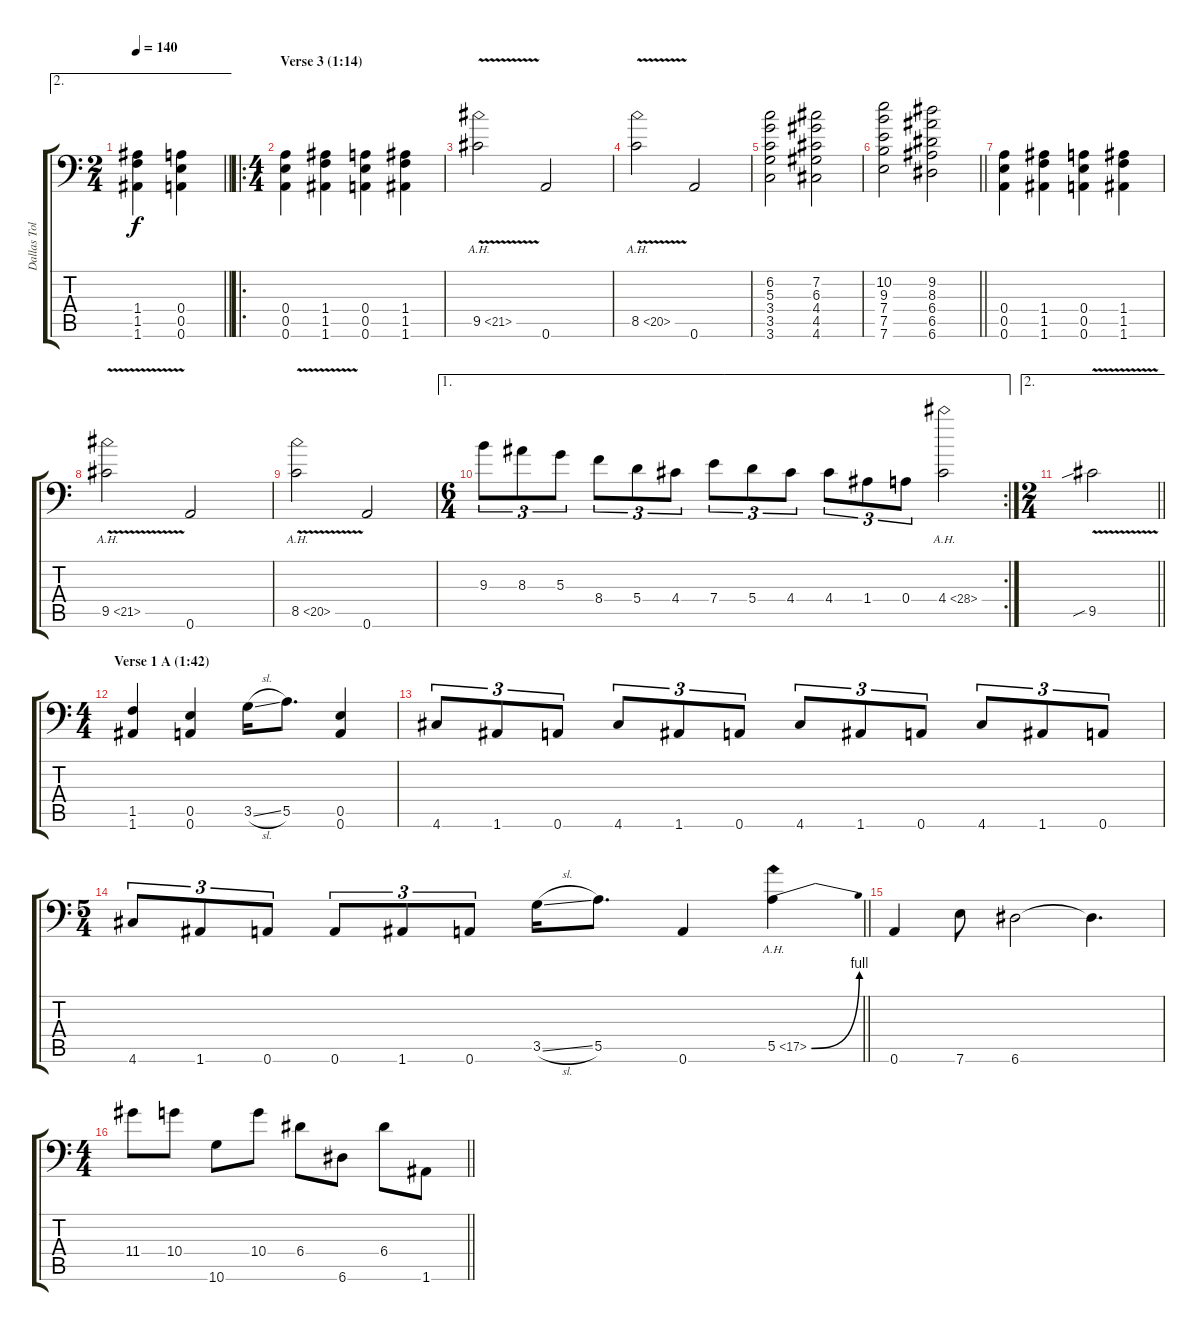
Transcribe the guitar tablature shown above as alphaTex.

\track ("Dallas Toller-Wade" "Dallas Tol") {instrument overdrivenguitar}
\staff {score tabs}
\tuning (B3 Gb3 D3 A2 E2 A1) {hide}
\ae 2
\ts (2 4)
\tempo 140
\clef f4
\barLineRight lightlight
\ks c
(1.4 1.5 1.6).4{dy f} (0.4 0.5 0.6).4 |
\ro
\ts (4 4)
\section ("" "Verse 3 (1:14)")
(0.4 0.5 0.6).4 (1.4 1.5 1.6).4 (0.4 0.5 0.6).4 (1.4 1.5 1.6).4 |
9.5{ah 12 v}.2 0.6.2 |
8.5{ah 12 v}.2 0.6.2 |
(6.2 5.3 3.4 3.5 3.6).2 (7.2 6.3 4.4 4.5 4.6).2 |
\barLineRight lightlight
(10.2 9.3 7.4 7.5 7.6).2 (9.2 8.3 6.4 6.5 6.6).2 |
(0.4 0.5 0.6).4 (1.4 1.5 1.6).4 (0.4 0.5 0.6).4 (1.4 1.5 1.6).4 |
9.5{ah 12 v}.2 0.6.2 |
8.5{ah 12 v}.2 0.6.2 |
\ae 1
\rc 2
\ts (6 4)
9.3.8{tu (3 2)} 8.3.8{tu (3 2)} 5.3.8{tu (3 2)} 8.4.8{tu (3 2)} 5.4.8{tu (3 2)} 4.4.8{tu (3 2)} 7.4.8{tu (3 2)} 5.4.8{tu (3 2)} 4.4.8{tu (3 2)} 4.4.8{tu (3 2)} 1.4.8{tu (3 2)} 0.4.8{tu (3 2)} 4.4{ah 24}.2 |
\ae 2
\ts (2 4)
\barLineRight lightlight
9.5{v sib}.2 |
\ts (4 4)
\section ("" "Verse 1 A (1:42)")
(1.5 1.6).4 (0.5 0.6).4 3.5{sl}.16 5.5.8{d} (0.5 0.6).4 |
4.6.8{tu (3 2)} 1.6.8{tu (3 2)} 0.6.8{tu (3 2)} 4.6.8{tu (3 2)} 1.6.8{tu (3 2)} 0.6.8{tu (3 2)} 4.6.8{tu (3 2)} 1.6.8{tu (3 2)} 0.6.8{tu (3 2)} 4.6.8{tu (3 2)} 1.6.8{tu (3 2)} 0.6.8{tu (3 2)} |
\ts (5 4)
\barLineRight lightlight
4.6.8{tu (3 2)} 1.6.8{tu (3 2)} 0.6.8{tu (3 2)} 0.6.8{tu (3 2)} 1.6.8{tu (3 2)} 0.6.8{tu (3 2)} 3.5{sl}.16 5.5.8{d} 0.6.4 5.5{be (bend 0 0 60 4) ah 12}.4 |
0.6.4 7.6.8 6.6.2 6.6{t}.4{d} |
\ts (4 4)
\barLineRight lightlight
11.4.8 10.4.8 10.6.8 10.4.8 6.4.8 6.6.8 6.4.8 1.6.8
